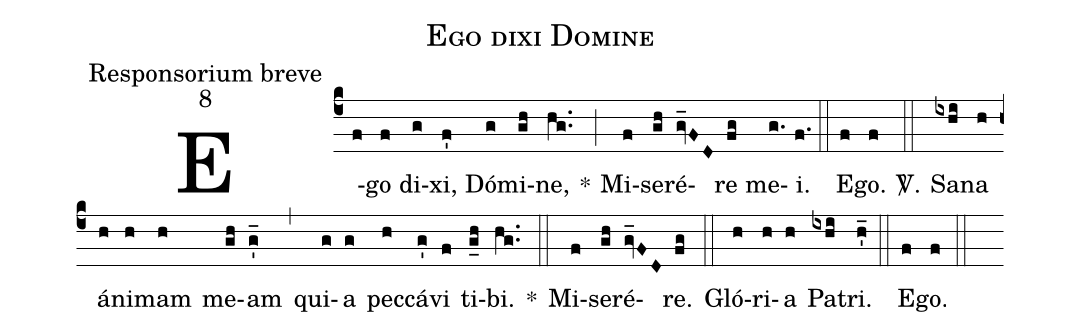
name:Ego dixi Domine;
office-part:Responsorium breve;
mode:8;
%%
(c4) E(f)go(f) di(g)xi,(f') Dó(g)mi(gh)ne,(hg..) *(;) Mi(f)se(gh)ré(gv_FD)re(fg) me(g.)i.(f.) (::) E(f)go.(f) <sp>V/</sp>.(::) Sa(ixhi)na(h) á(h)ni(h)mam(h) me(gh)am(g'_) (,) qui(g)a(g) pec(h)cá(g')vi(f) ti(g_h)bi.(hg..) *(::) Mi(f)se(gh)ré(gv_FD)re.(fg) (::) Gló(h)ri(h)a(h) Pa(ixhi)tri.(h'_) (::) E(f)go.(f) (::)
